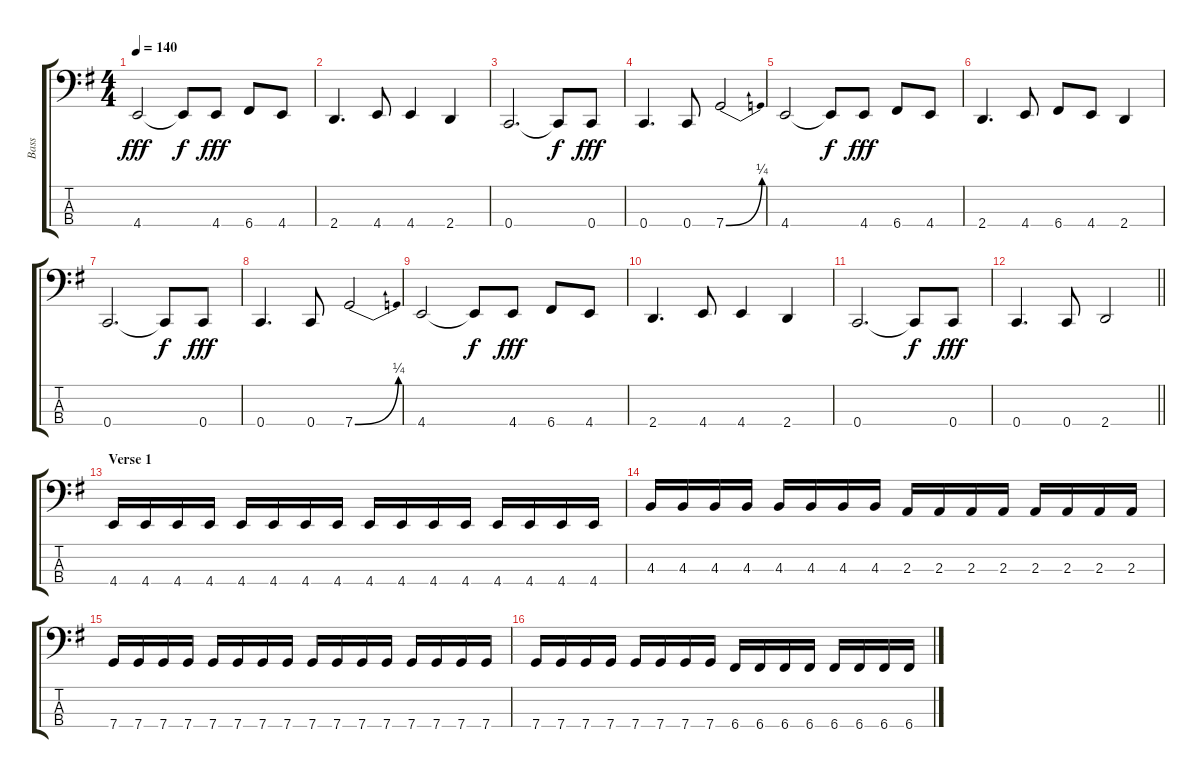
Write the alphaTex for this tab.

\track ("Bass" "Bass") {instrument electricbassfinger}
\staff {score tabs}
\tuning (F2 C2 G1 C1) {hide}
\ts (4 4)
\tempo 140
\clef f4
\ks g
4.4.2{dy fff} 4.4{t}.8{dy f} 4.4.8{dy fff} 6.4.8 4.4.8 |
2.4.4{d} 4.4.8 4.4.4 2.4.4 |
0.4.2{d} 0.4{t}.8{dy f} 0.4.8{dy fff} |
0.4.4{d} 0.4.8 7.4{be (bend 0 0 60 1)}.2 |
4.4.2 4.4{t}.8{dy f} 4.4.8{dy fff} 6.4.8 4.4.8 |
2.4.4{d} 4.4.8 6.4.8 4.4.8 2.4.4 |
0.4.2{d} 0.4{t}.8{dy f} 0.4.8{dy fff} |
0.4.4{d} 0.4.8 7.4{be (bend 0 0 60 1)}.2 |
4.4.2 4.4{t}.8{dy f} 4.4.8{dy fff} 6.4.8 4.4.8 |
2.4.4{d} 4.4.8 4.4.4 2.4.4 |
0.4.2{d} 0.4{t}.8{dy f} 0.4.8{dy fff} |
\barLineRight lightlight
0.4.4{d} 0.4.8 2.4.2 |
\section ("" "Verse 1")
4.4.16 4.4.16 4.4.16 4.4.16 4.4.16 4.4.16 4.4.16 4.4.16 4.4.16 4.4.16 4.4.16 4.4.16 4.4.16 4.4.16 4.4.16 4.4.16 |
4.3.16 4.3.16 4.3.16 4.3.16 4.3.16 4.3.16 4.3.16 4.3.16 2.3.16 2.3.16 2.3.16 2.3.16 2.3.16 2.3.16 2.3.16 2.3.16 |
7.4.16 7.4.16 7.4.16 7.4.16 7.4.16 7.4.16 7.4.16 7.4.16 7.4.16 7.4.16 7.4.16 7.4.16 7.4.16 7.4.16 7.4.16 7.4.16 |
7.4.16 7.4.16 7.4.16 7.4.16 7.4.16 7.4.16 7.4.16 7.4.16 6.4.16 6.4.16 6.4.16 6.4.16 6.4.16 6.4.16 6.4.16 6.4.16
